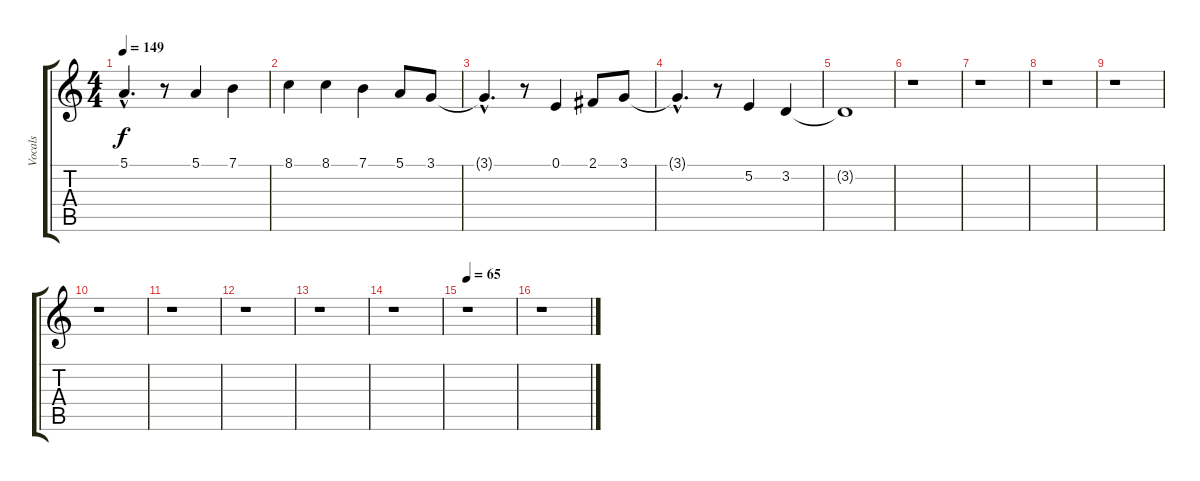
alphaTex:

\track ("Vocals" "Vocals") {instrument brightacousticpiano}
\staff {score tabs}
\tuning (E4 B3 G3 D3 A2 E2) {hide}
\ts (4 4)
\tempo 149
\clef g2
\ks c
5.1{hac t}.4{d dy f} r.8 5.1.4 7.1.4 |
8.1.4 8.1.4 7.1.4 5.1.8 3.1.8 |
3.1{hac t}.4{d} r.8 0.1.4 2.1.8 3.1.8 |
3.1{hac t}.4{d} r.8 5.2.4 3.2.4 |
3.2{t}.1 |
r.1 |
r.1 |
r.1 |
r.1 |
r.1 |
r.1 |
r.1 |
r.1 |
r.1 |
\tempo 65
r.1 |
r.1
